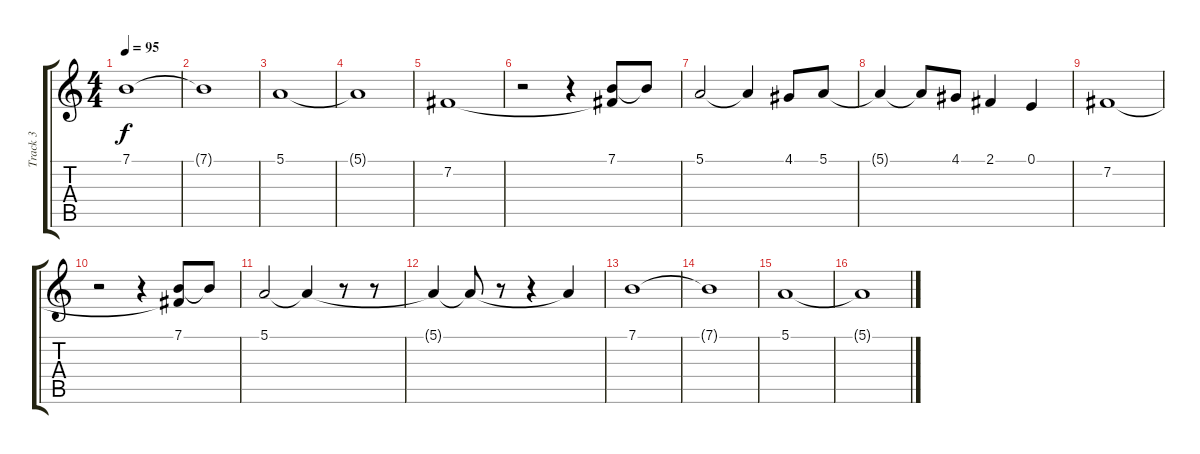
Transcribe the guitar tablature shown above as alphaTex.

\track ("Track 3" "Track 3") {instrument choiraahs}
\staff {score tabs}
\tuning (E4 B3 G3 D3 A2 E2) {hide}
\ts (4 4)
\tempo 95
\clef g2
\ks c
7.1.1{dy f} |
7.1{t}.1 |
5.1.1 |
5.1{t}.1 |
7.2.1 |
r.2 r.4 (7.1 7.2{t}).8 7.1{t}.8 |
5.1.2 5.1{t}.4 4.1.8 5.1.8 |
5.1{t}.4 5.1{t}.8 4.1.8 2.1.4 0.1.4 |
7.2.1 |
r.2 r.4 (7.1 7.2{t}).8 7.1{t}.8 |
5.1.2 5.1{t}.4 r.8 r.8 |
5.1{t}.4 5.1{t}.8 r.8 r.4 5.1{t}.4 |
7.1.1 |
7.1{t}.1 |
5.1.1 |
5.1{t}.1
